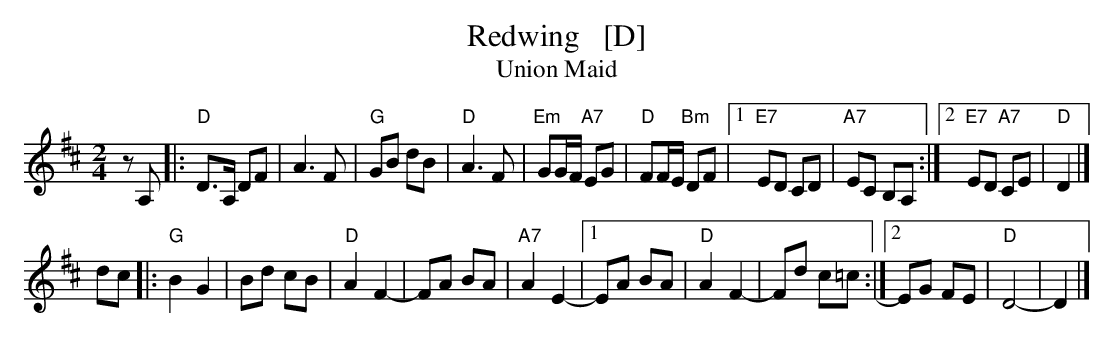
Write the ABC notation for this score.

X:1
T: Redwing   [D]
T: Union Maid
M: 2/4
L: 1/8
K: D
zA, \
|: "D"D>A, DF | A3 F | "G"GB dB | "D"A3 F \
|  "Em"GG/F/ "A7"EG | "D"FF/E/ "Bm"DF |1 "E7"ED CD | "A7"EC B,A, :|2 "E7"ED "A7"CE | "D"D2 |]
dc \
|: "G"B2 G2 | Bd cB | "D"A2 F2- | FA BA \
| "A7"A2 E2- |1 EA BA | "D"A2 F2- | Fd c=c :|2 EG FE | "D"D4- | D2 |]
